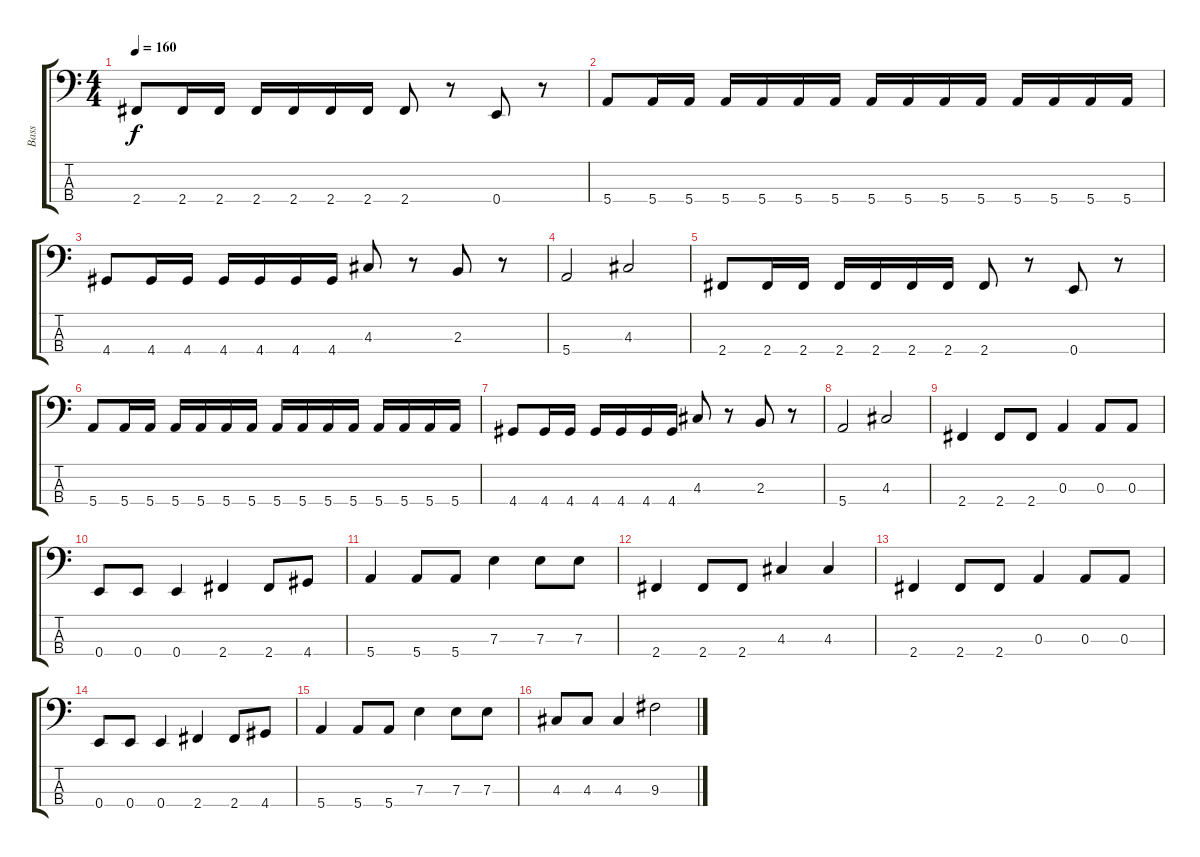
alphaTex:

\track ("Bass" "Bass") {instrument electricbasspick}
\staff {score tabs}
\tuning (G2 D2 A1 E1) {hide}
\ts (4 4)
\tempo 160
\clef f4
\ks c
2.4.8{dy f} 2.4.16 2.4.16 2.4.16 2.4.16 2.4.16 2.4.16 2.4.8 r.8 0.4.8 r.8 |
5.4.8 5.4.16 5.4.16 5.4.16 5.4.16 5.4.16 5.4.16 5.4.16 5.4.16 5.4.16 5.4.16 5.4.16 5.4.16 5.4.16 5.4.16 |
4.4.8 4.4.16 4.4.16 4.4.16 4.4.16 4.4.16 4.4.16 4.3.8 r.8 2.3.8 r.8 |
5.4.2 4.3.2 |
2.4.8 2.4.16 2.4.16 2.4.16 2.4.16 2.4.16 2.4.16 2.4.8 r.8 0.4.8 r.8 |
5.4.8 5.4.16 5.4.16 5.4.16 5.4.16 5.4.16 5.4.16 5.4.16 5.4.16 5.4.16 5.4.16 5.4.16 5.4.16 5.4.16 5.4.16 |
4.4.8 4.4.16 4.4.16 4.4.16 4.4.16 4.4.16 4.4.16 4.3.8 r.8 2.3.8 r.8 |
5.4.2 4.3.2 |
2.4.4 2.4.8 2.4.8 0.3.4 0.3.8 0.3.8 |
0.4.8 0.4.8 0.4.4 2.4.4 2.4.8 4.4.8 |
5.4.4 5.4.8 5.4.8 7.3.4 7.3.8 7.3.8 |
2.4.4 2.4.8 2.4.8 4.3.4 4.3.4 |
2.4.4 2.4.8 2.4.8 0.3.4 0.3.8 0.3.8 |
0.4.8 0.4.8 0.4.4 2.4.4 2.4.8 4.4.8 |
5.4.4 5.4.8 5.4.8 7.3.4 7.3.8 7.3.8 |
4.3.8 4.3.8 4.3.4 9.3.2
